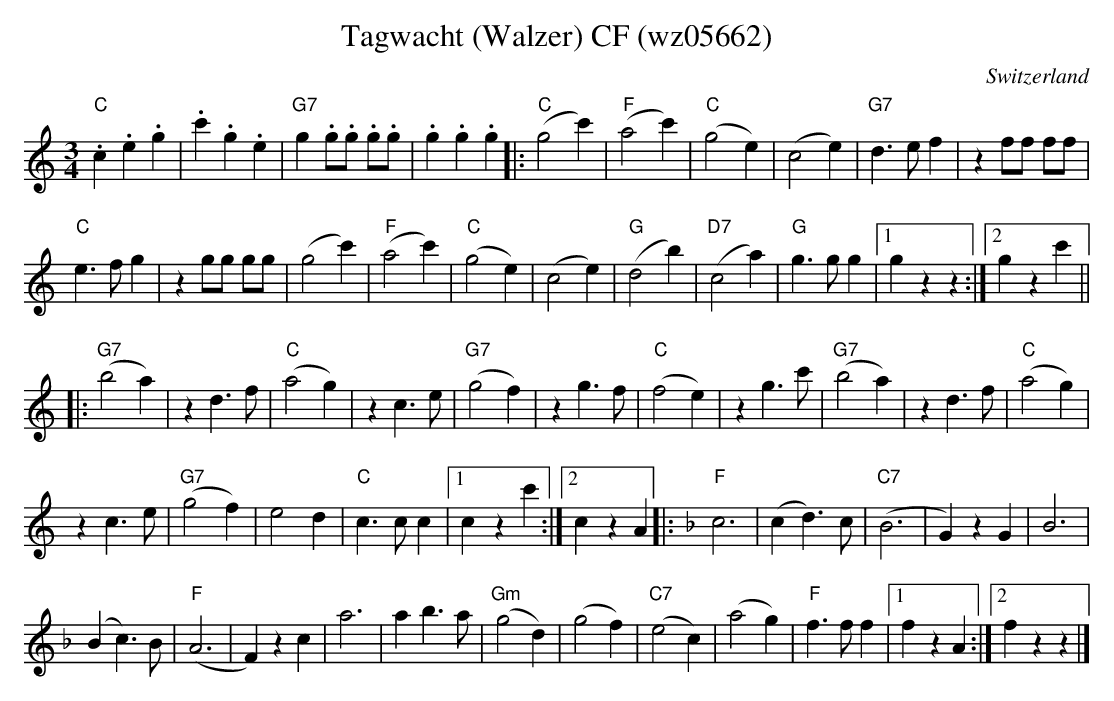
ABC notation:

X:1
T:  Tagwacht (Walzer) CF (wz05662)
O:Switzerland
M:3/4
L:1/4
K:C major
"C".c.e.g | .c'.g.e | "G7"g .g/.g/ .g/.g/ | .g.g.g |:"C"(g2c') | "F"(a2c') | "C"(g2e) | (c2e) | "G7"d>ef | zf/f/ f/f/ |
"C"e>fg | zg/g/ g/g/ | (g2c') | "F"(a2c') | "C"(g2e) | (c2e) | "G"(d2b) | "D7"(c2a) | "G"g>gg |1 gzz :|2 gzc' ||
|: "G7"(b2a) | zd>f | "C"(a2g) | zc>e | "G7"(g2f) | zg>f | "C"(f2e) | zg>c' | "G7"(b2a) | zd>f | "C"(a2g) |
zc>e | "G7"(g2f) | e2d | "C"c>cc |1 czc' :|2 czA |: [K:F] "F"c3 | (cd>)c | "C7"(B3 | G)zG | B3 |
(Bc>)B | "F"(A3 | F)zc | a3 | ab>a | "Gm"(g2d) | (g2f) | "C7"(e2c) | (a2g) | "F"f>ff |1 fzA :|2 fzz |]
